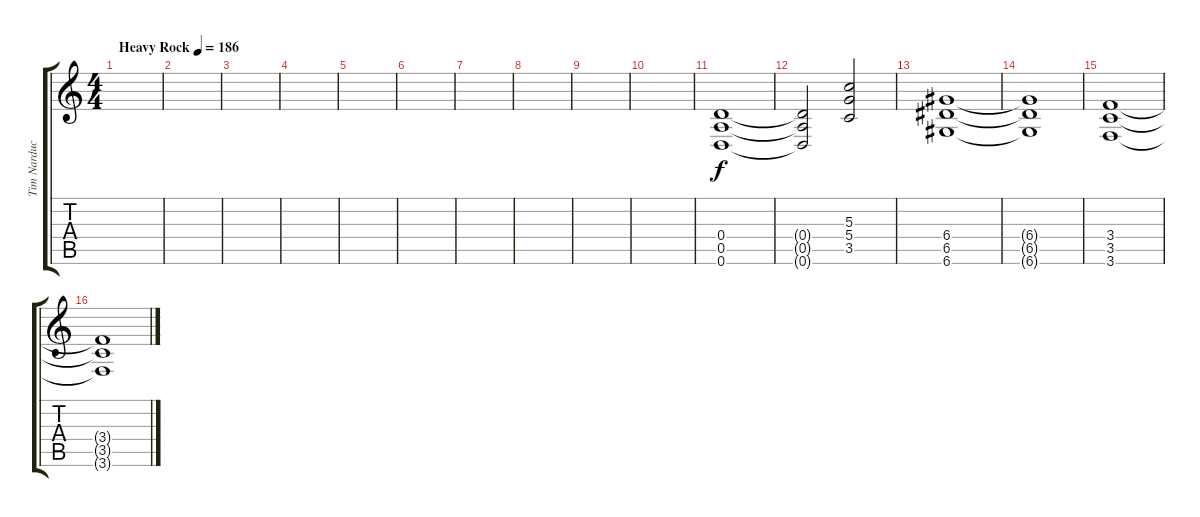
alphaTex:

\track ("Tim Narducci" "Tim Narduc") {instrument distortionguitar}
\staff {score tabs}
\tuning (E4 B3 G3 D3 A2 D2) {hide}
\ts (4 4)
\tempo (186 "Heavy Rock")
\clef g2
\ks c
|
|
|
|
|
|
|
|
|
|
(0.4 0.5 0.6).1 |
(0.4{t} 0.5{t} 0.6{t}).2 (5.3 5.4 3.5).2 |
(6.4 6.5 6.6).1 |
(6.4{t} 6.5{t} 6.6{t}).1 |
(3.4 3.5 3.6).1 |
(3.4{t} 3.5{t} 3.6{t}).1
